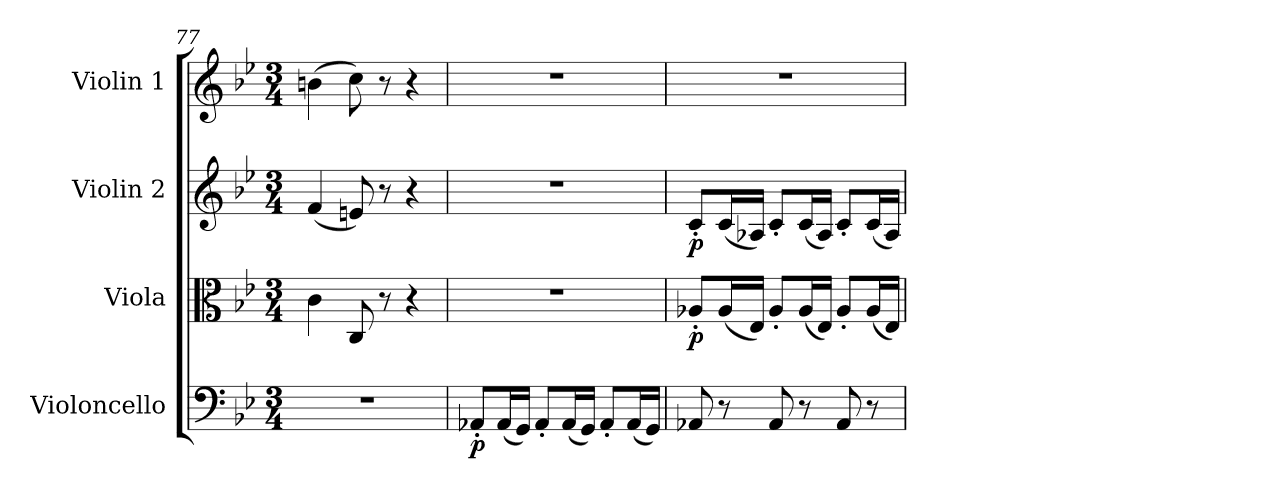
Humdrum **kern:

**kern	**dynam	**kern	**dynam	**kern	**dynam	**kern
*part4	*part4	*part3	*part3	*part2	*part2	*part1
*staff4	*staff4	*staff3	*staff3	*staff2	*staff2	*staff1
*I"Violoncello	*	*I"Viola	*	*I"Violin 2	*	*I"Violin 1
*I'Vc	*	*I'Vla	*	*I'Vln	*	*I'Vln
*clefF4	*	*clefC3	*	*clefG2	*	*clefG2
*k[b-e-]	*	*k[b-e-]	*	*k[b-e-]	*	*k[b-e-]
*M3/4	*	*M3/4	*	*M3/4	*	*M3/4
=77	=77	=77	=77	=77	=77	=77
2.r	.	4c\	.	(4f/	.	(4bn\
.	.	8C/	.	8en/)	.	8cc\)
.	.	8r	.	8r	.	8r
.	.	4r	.	4r	.	4r
=78	=78	=78	=78	=78	=78	=78
!	!LO:DY:b	!	!	!	!	!
8AA-X'/L	p	2.r	.	2.r	.	2.r
(16AA-/L	.	.	.	.	.	.
16GG/JJ)	.	.	.	.	.	.
8AA-'/L	.	.	.	.	.	.
(16AA-/L	.	.	.	.	.	.
16GG/JJ)	.	.	.	.	.	.
8AA-'/L	.	.	.	.	.	.
(16AA-/L	.	.	.	.	.	.
16GG/JJ)	.	.	.	.	.	.
=79	=79	=79	=79	=79	=79	=79
!	!	!	!LO:DY:b	!	!LO:DY:b	!
8AA-X/	.	8A-X'/L	p	8c'/L	p	2.r
8r	.	(16A-/L	.	(16c/L	.	.
.	.	16E-/JJ)	.	16A-X/JJ)	.	.
8AA-/	.	8A-'/L	.	8c'/L	.	.
8r	.	(16A-/L	.	(16c/L	.	.
.	.	16E-/JJ)	.	16A-/JJ)	.	.
8AA-/	.	8A-'/L	.	8c'/L	.	.
8r	.	(16A-/L	.	(16c/L	.	.
.	.	16E-/JJ)	.	16A-/JJ)	.	.
=	=	=	=	=	=	=
*-	*-	*-	*-	*-	*-	*-
